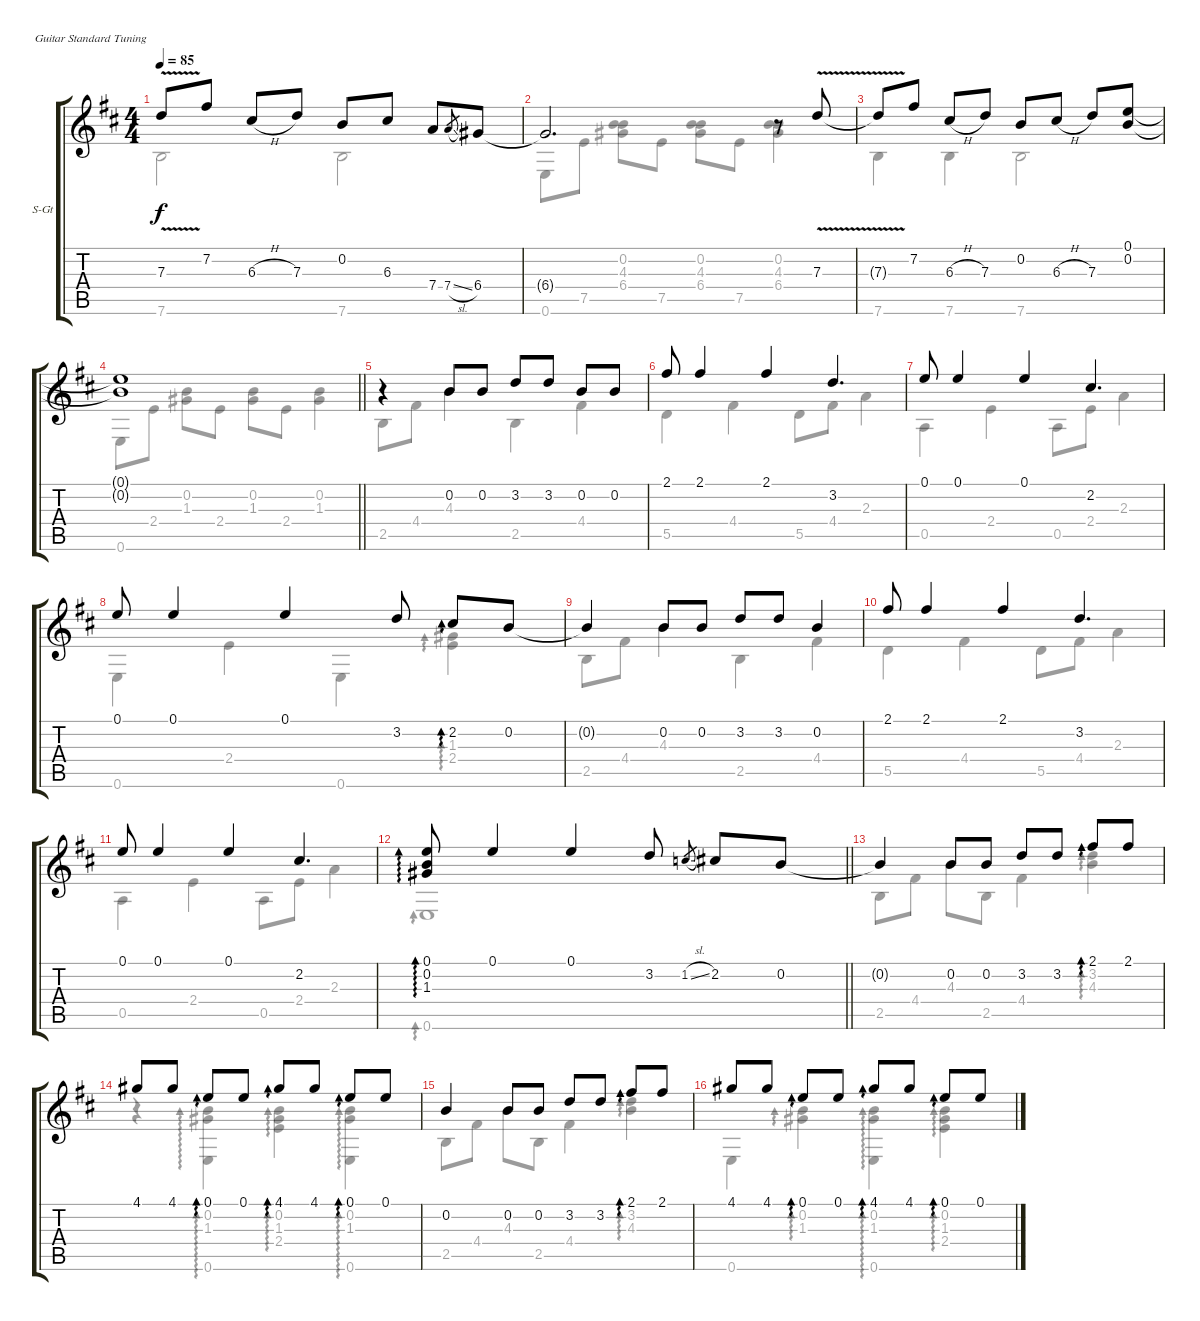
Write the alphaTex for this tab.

\defaultSystemsLayout 4
\bracketExtendMode groupsimilarinstruments
\firstSystemTrackNameOrientation horizontal
\otherSystemsTrackNameOrientation horizontal
\track ("Steel Guitar" "S-Gt") {instrument acousticguitarsteel}
\staff {score tabs}
\tuning (E4 B3 G3 D3 A2 E2)
\voice
\ts (4 4)
\tempo 85
\clef g2
\scale
0.612376
\ks d
7.3{v}.8{dy f instrument acousticguitarsteel} 7.2.8 6.3{h}.8 7.3.8 0.2.8 6.3.8 7.4.8 7.4{sl}.8{gr} 6.4.8 |
\scale
0.387686 6.4{t}.2{d} r.8 7.3{v}.8 |
\scale
0.523751 7.3{t}.8 7.2.8 6.3{h}.8 7.3.8 0.2.8 6.3{h}.8 7.3.8 (0.1 0.2).8 |
\scale
0.476292
\barLineRight lightlight
(0.1{t} 0.2{t}).1 |
\scale
0.51 r.4 0.2.8 0.2.8 3.2.8 3.2.8 0.2.8 0.2.8 |
\scale
0.490028 2.1.8 2.1.4 2.1.4 3.2.4{d} |
\scale
0.480294 0.1.8 0.1.4 0.1.4 2.2.4{d} |
\scale
0.520099 0.1.8 0.1.4 0.1.4 3.2.8 2.2.8{ad 0} 0.2.8 |
\scale
0.511429 0.2{t}.4 0.2.8 0.2.8 3.2.8 3.2.8 0.2.4 |
\scale
0.488604 2.1.8 2.1.4 2.1.4 3.2.4{d} |
\scale
0.500408 0.1.8 0.1.4 0.1.4 2.2.4{d} |
\scale
0.500252
\barLineRight lightlight
(0.1 0.2 1.3).8{ad 0} 0.1.4 0.1.4 3.2.8 1.2{sl}.8{gr} 2.2.8 0.2.8 |
\scale
0.505966 0.2{t}.4 0.2.8 0.2.8 3.2.8 3.2.8 2.1.8{ad 0} 2.1.8 |
\scale
0.494302 4.1.8 4.1.8 0.1.8{ad 0} 0.1.8 4.1.8{ad 0} 4.1.8 0.1.8{ad 0} 0.1.8 |
\scale
0.501678 0.2.4 0.2.8 0.2.8 3.2.8 3.2.8 2.1.8{ad 0} 2.1.8 |
\scale
0.498575 4.1.8 4.1.8 0.1.8{ad 0} 0.1.8 4.1.8{ad 0} 4.1.8 0.1.8{ad 0} 0.1.8
\voice
\clef g2
\ottava regular
\simile none
\scale
0.612376
\ks d
7.6.2{dy f} 7.6.2 |
\scale
0.387686 0.6.8 7.5.8 (6.4 0.2 4.3).8 7.5.8 (6.4 0.2 4.3).8 7.5.8 (6.4 0.2 4.3).4 |
\scale
0.523751 7.6.4 7.6.4 7.6.2 |
\scale
0.476292
\barLineRight lightlight
0.6.8 2.4.8 (0.2 1.3).8 2.4.8 (0.2 1.3).8 2.4.8 (0.2 1.3).4 |
\scale
0.51 2.5.8 4.4.8 4.3.4 2.5.4 4.4.4 |
\scale
0.490028 5.5.4 4.4.4 5.5.8 4.4.8 2.3.4 |
\scale
0.480294 0.5.4 2.4.4 0.5.8 2.4.8 2.3.4 |
\scale
0.520099 0.6.4 2.4.4 0.6.4 (1.3 2.4).4{ad 0} |
\scale
0.511429 2.5.8 4.4.8 4.3.4 2.5.4 4.4.4 |
\scale
0.488604 5.5.4 4.4.4 5.5.8 4.4.8 2.3.4 |
\scale
0.500408 0.5.4 2.4.4 0.5.8 2.4.8 2.3.4 |
\scale
0.500252
\barLineRight lightlight
0.6.1{ad 0} |
\scale
0.505966 2.5.8 4.4.8 4.3.8 2.5.8 4.4.4 (4.3 3.2).4{ad 0} |
\scale
0.494302 r.4 (1.3 0.2 0.6).4{ad 0} (0.2 1.3 2.4).4{ad 0} (1.3 0.2 0.6).4{ad 0} |
\scale
0.501678 2.5.8 4.4.8 4.3.8 2.5.8 4.4.4 (4.3 3.2).4{ad 0} |
\scale
0.498575 0.6.4 (1.3 0.2).4{ad 0} (0.6 0.2 1.3).4{ad 0} (2.4 1.3 0.2).4{ad 0}
